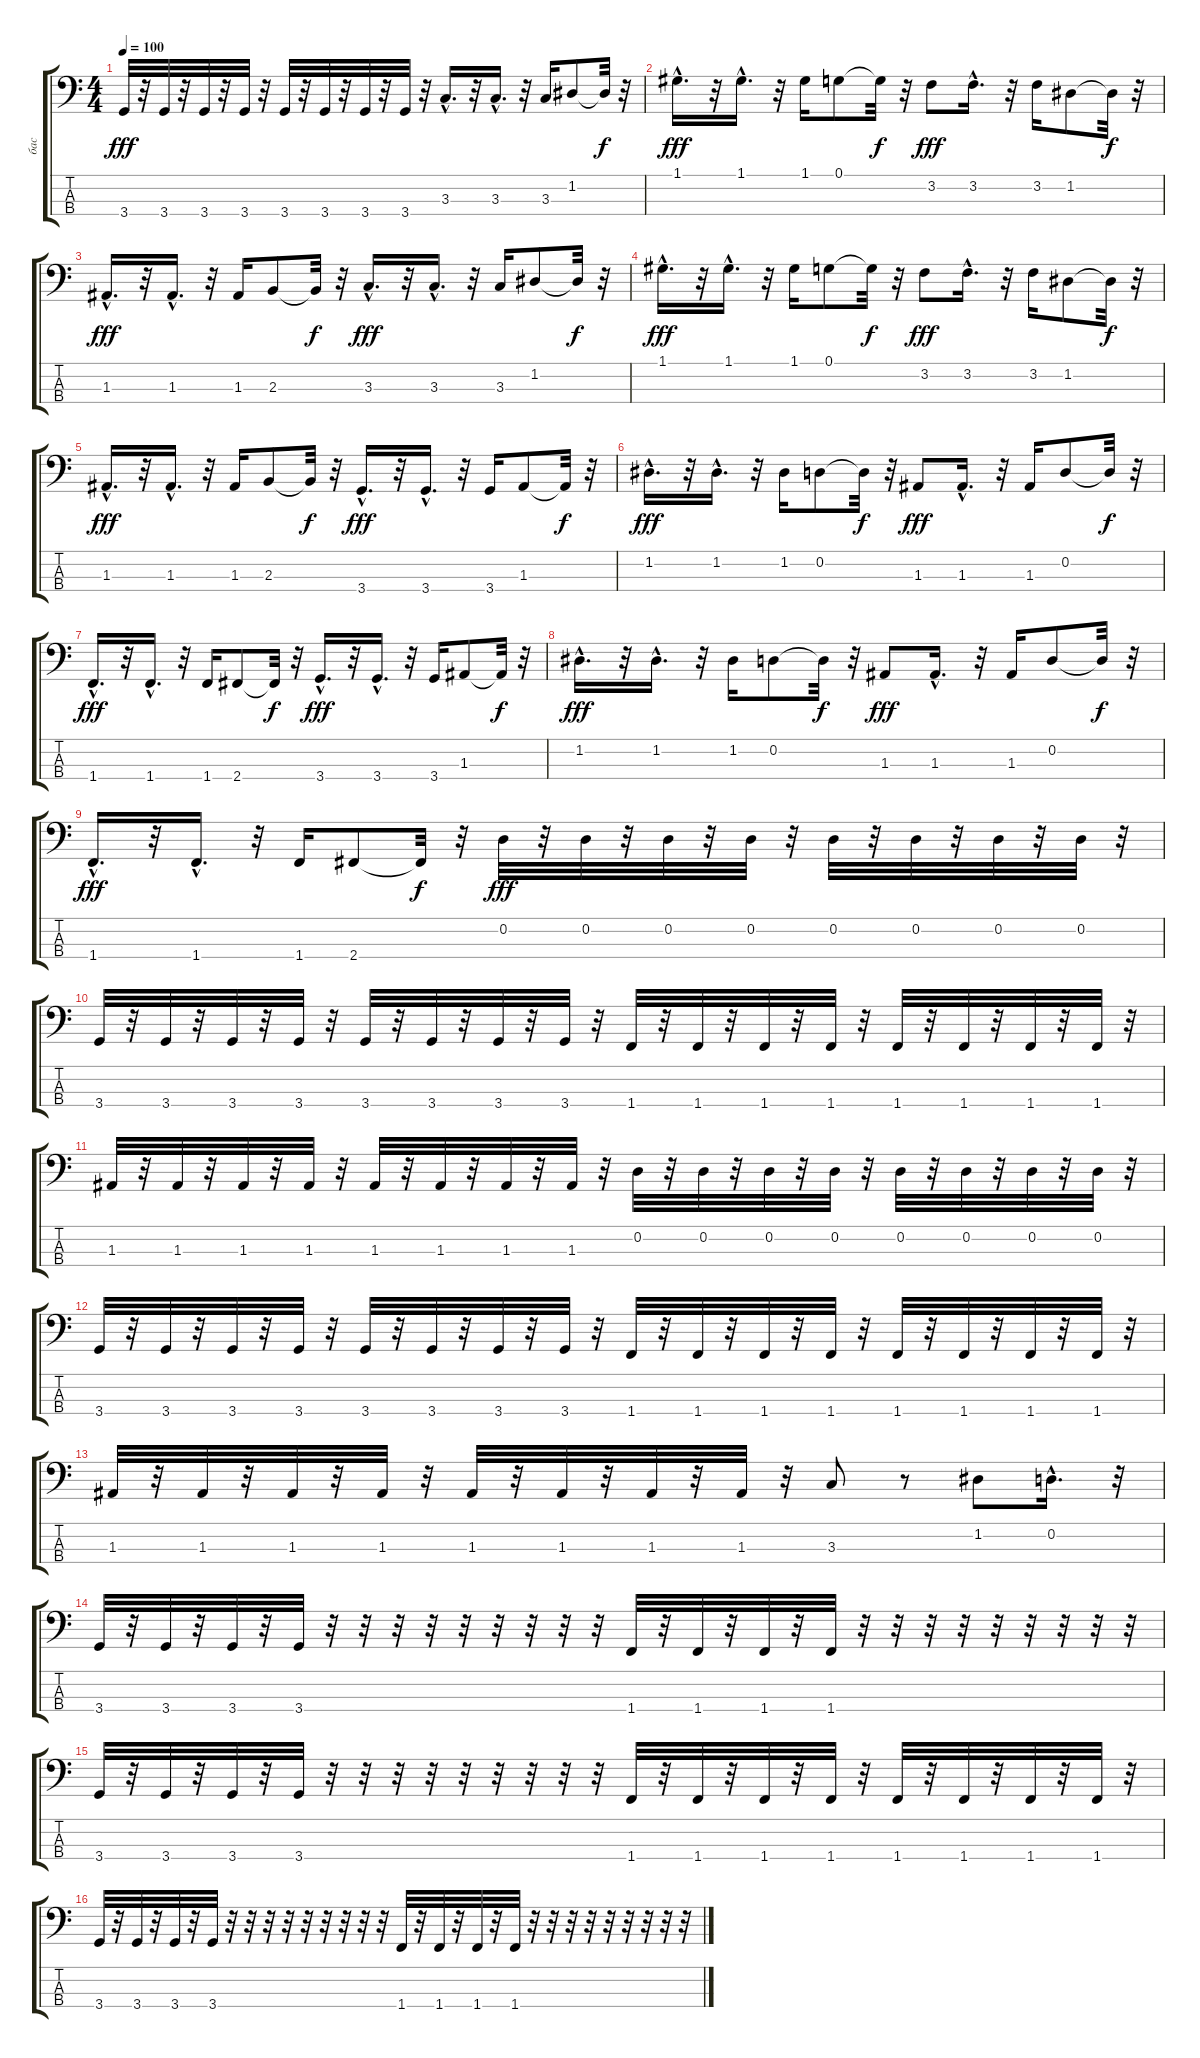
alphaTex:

\track ("бас" "бас") {instrument electricbasspick}
\staff {score tabs}
\tuning (G2 D2 A1 E1) {hide}
\ts (4 4)
\tempo 100
\clef f4
\ks c
3.4.32{dy fff} r.32 3.4.32 r.32 3.4.32 r.32 3.4.32 r.32 3.4.32 r.32 3.4.32 r.32 3.4.32 r.32 3.4.32 r.32 3.3{hac}.16{d} r.32 3.3{hac}.16{d} r.32 3.3.16 1.2.8 1.2{t}.32{dy f} r.32 |
1.1{hac}.16{d dy fff} r.32 1.1{hac}.16{d} r.32 1.1.16 0.1.8 0.1{t}.32{dy f} r.32 3.2.8{dy fff} 3.2{hac}.16{d} r.32 3.2.16 1.2.8 1.2{t}.32{dy f} r.32 |
1.3{hac}.16{d dy fff} r.32 1.3{hac}.16{d} r.32 1.3.16 2.3.8 2.3{t}.32{dy f} r.32 3.3{hac}.16{d dy fff} r.32 3.3{hac}.16{d} r.32 3.3.16 1.2.8 1.2{t}.32{dy f} r.32 |
1.1{hac}.16{d dy fff} r.32 1.1{hac}.16{d} r.32 1.1.16 0.1.8 0.1{t}.32{dy f} r.32 3.2.8{dy fff} 3.2{hac}.16{d} r.32 3.2.16 1.2.8 1.2{t}.32{dy f} r.32 |
1.3{hac}.16{d dy fff} r.32 1.3{hac}.16{d} r.32 1.3.16 2.3.8 2.3{t}.32{dy f} r.32 3.4{hac}.16{d dy fff} r.32 3.4{hac}.16{d} r.32 3.4.16 1.3.8 1.3{t}.32{dy f} r.32 |
1.2{hac}.16{d dy fff} r.32 1.2{hac}.16{d} r.32 1.2.16 0.2.8 0.2{t}.32{dy f} r.32 1.3.8{dy fff} 1.3{hac}.16{d} r.32 1.3.16 0.2.8 0.2{t}.32{dy f} r.32 |
1.4{hac}.16{d dy fff} r.32 1.4{hac}.16{d} r.32 1.4.16 2.4.8 2.4{t}.32{dy f} r.32 3.4{hac}.16{d dy fff} r.32 3.4{hac}.16{d} r.32 3.4.16 1.3.8 1.3{t}.32{dy f} r.32 |
1.2{hac}.16{d dy fff} r.32 1.2{hac}.16{d} r.32 1.2.16 0.2.8 0.2{t}.32{dy f} r.32 1.3.8{dy fff} 1.3{hac}.16{d} r.32 1.3.16 0.2.8 0.2{t}.32{dy f} r.32 |
1.4{hac}.16{d dy fff} r.32 1.4{hac}.16{d} r.32 1.4.16 2.4.8 2.4{t}.32{dy f} r.32 0.2.32{dy fff} r.32 0.2.32 r.32 0.2.32 r.32 0.2.32 r.32 0.2.32 r.32 0.2.32 r.32 0.2.32 r.32 0.2.32 r.32 |
3.4.32 r.32 3.4.32 r.32 3.4.32 r.32 3.4.32 r.32 3.4.32 r.32 3.4.32 r.32 3.4.32 r.32 3.4.32 r.32 1.4.32 r.32 1.4.32 r.32 1.4.32 r.32 1.4.32 r.32 1.4.32 r.32 1.4.32 r.32 1.4.32 r.32 1.4.32 r.32 |
1.3.32 r.32 1.3.32 r.32 1.3.32 r.32 1.3.32 r.32 1.3.32 r.32 1.3.32 r.32 1.3.32 r.32 1.3.32 r.32 0.2.32 r.32 0.2.32 r.32 0.2.32 r.32 0.2.32 r.32 0.2.32 r.32 0.2.32 r.32 0.2.32 r.32 0.2.32 r.32 |
3.4.32 r.32 3.4.32 r.32 3.4.32 r.32 3.4.32 r.32 3.4.32 r.32 3.4.32 r.32 3.4.32 r.32 3.4.32 r.32 1.4.32 r.32 1.4.32 r.32 1.4.32 r.32 1.4.32 r.32 1.4.32 r.32 1.4.32 r.32 1.4.32 r.32 1.4.32 r.32 |
1.3.32 r.32 1.3.32 r.32 1.3.32 r.32 1.3.32 r.32 1.3.32 r.32 1.3.32 r.32 1.3.32 r.32 1.3.32 r.32 3.3.8 r.8 1.2.8 0.2{hac}.16{d} r.32 |
3.4.32 r.32 3.4.32 r.32 3.4.32 r.32 3.4.32 r.32 r.32 r.32 r.32 r.32 r.32 r.32 r.32 r.32 1.4.32 r.32 1.4.32 r.32 1.4.32 r.32 1.4.32 r.32 r.32 r.32 r.32 r.32 r.32 r.32 r.32 r.32 |
3.4.32 r.32 3.4.32 r.32 3.4.32 r.32 3.4.32 r.32 r.32 r.32 r.32 r.32 r.32 r.32 r.32 r.32 1.4.32 r.32 1.4.32 r.32 1.4.32 r.32 1.4.32 r.32 1.4.32 r.32 1.4.32 r.32 1.4.32 r.32 1.4.32 r.32 |
3.4.32 r.32 3.4.32 r.32 3.4.32 r.32 3.4.32 r.32 r.32 r.32 r.32 r.32 r.32 r.32 r.32 r.32 1.4.32 r.32 1.4.32 r.32 1.4.32 r.32 1.4.32 r.32 r.32 r.32 r.32 r.32 r.32 r.32 r.32 r.32
